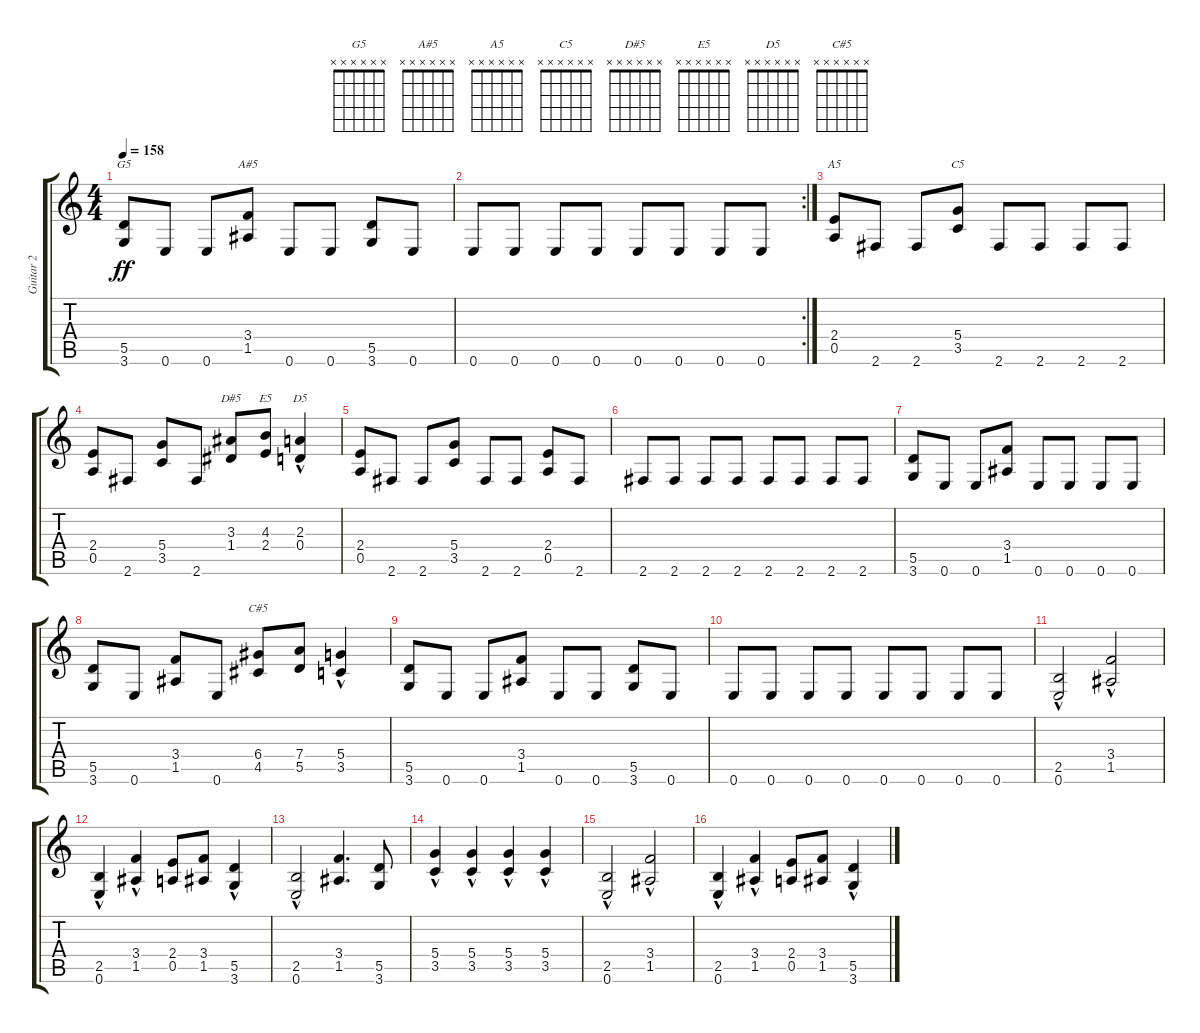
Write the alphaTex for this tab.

\track ("Guitar 2" "Guitar 2") {instrument overdrivenguitar}
\staff {score tabs}
\tuning (E4 B3 G3 D3 A2 E2) {hide}
\chord ("G5" x x x x x x) {firstfret 0}
\chord ("A#5" x x x x x x) {firstfret 0}
\chord ("A5" x x x x x x) {firstfret 0}
\chord ("C5" x x x x x x) {firstfret 0}
\chord ("D#5" x x x x x x) {firstfret 0}
\chord ("E5" x x x x x x) {firstfret 0}
\chord ("D5" x x x x x x) {firstfret 0}
\chord ("C#5" x x x x x x) {firstfret 0}
\ts (4 4)
\tempo 158
\clef g2
\ks c
(5.5 3.6).8{ch "G5" dy ff} 0.6.8 0.6.8 (3.4 1.5).8{ch "A#5"} 0.6.8 0.6.8 (5.5 3.6).8 0.6.8 |
\rc 2
0.6.8 0.6.8 0.6.8 0.6.8 0.6.8 0.6.8 0.6.8 0.6.8 |
(2.4 0.5).8{ch "A5"} 2.6.8 2.6.8 (5.4 3.5).8{ch "C5"} 2.6.8 2.6.8 2.6.8 2.6.8 |
(2.4 0.5).8 2.6.8 (5.4 3.5).8 2.6.8 (3.3 1.4).8{ch "D#5"} (4.3 2.4).8{ch "E5"} (2.3{hac} 0.4{hac}).4{ch "D5"} |
(2.4 0.5).8 2.6.8 2.6.8 (5.4 3.5).8 2.6.8 2.6.8 (2.4 0.5).8 2.6.8 |
2.6.8 2.6.8 2.6.8 2.6.8 2.6.8 2.6.8 2.6.8 2.6.8 |
(5.5 3.6).8 0.6.8 0.6.8 (3.4 1.5).8 0.6.8 0.6.8 0.6.8 0.6.8 |
(5.5 3.6).8 0.6.8 (3.4 1.5).8 0.6.8 (6.4 4.5).8{ch "C#5"} (7.4 5.5).8 (5.4 3.5{hac}).4 |
(5.5 3.6).8 0.6.8 0.6.8 (3.4 1.5).8 0.6.8 0.6.8 (5.5 3.6).8 0.6.8 |
0.6.8 0.6.8 0.6.8 0.6.8 0.6.8 0.6.8 0.6.8 0.6.8 |
(2.5{hac} 0.6{hac}).2 (3.4{hac} 1.5{hac}).2 |
(2.5{hac} 0.6{hac}).4 (3.4{hac} 1.5{hac}).4 (2.4 0.5).8 (3.4 1.5).8 (5.5 3.6{hac}).4 |
(2.5{hac} 0.6{hac}).2 (3.4 1.5).4{d} (5.5 3.6).8 |
(5.4 3.5{hac}).4 (5.4 3.5{hac}).4 (5.4 3.5{hac}).4 (5.4 3.5{hac}).4 |
(2.5{hac} 0.6{hac}).2 (3.4{hac} 1.5{hac}).2 |
(2.5{hac} 0.6{hac}).4 (3.4{hac} 1.5{hac}).4 (2.4 0.5).8 (3.4 1.5).8 (5.5 3.6{hac}).4
